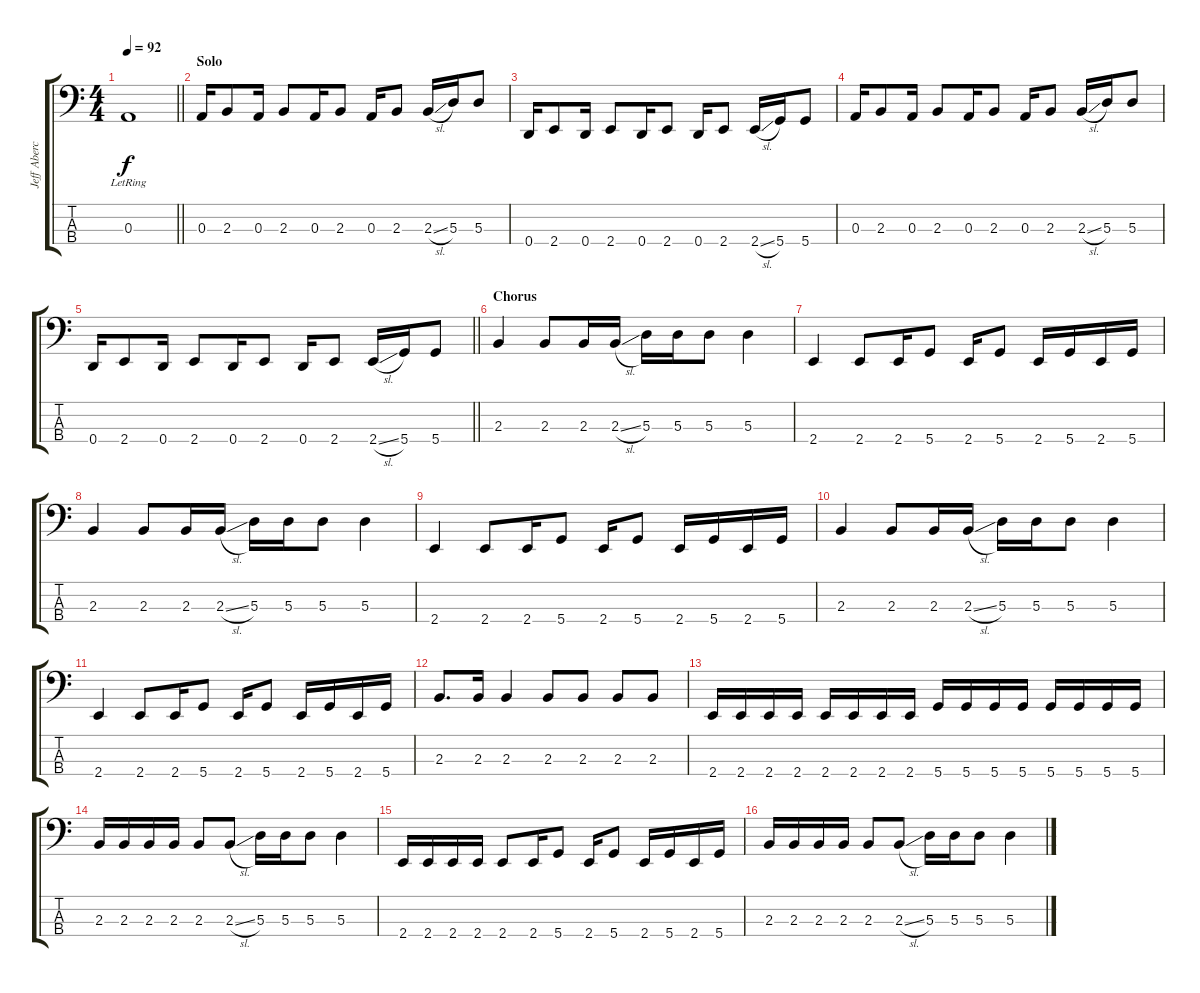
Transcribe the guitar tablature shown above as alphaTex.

\track ("Jeff Abercrombie (Bass)" "Jeff Aberc") {instrument electricbassfinger}
\staff {score tabs}
\tuning (G2 D2 A1 D1) {hide}
\ts (4 4)
\tempo 92
\clef f4
\barLineRight lightlight
\ks c
0.3{lr}.1{dy f} |
\section ("" "Solo")
0.3.16 2.3.8 0.3.16 2.3.8 0.3.16 2.3.8 0.3.16 2.3.8 2.3{sl}.16 5.3.16 5.3.8 |
0.4.16 2.4.8 0.4.16 2.4.8 0.4.16 2.4.8 0.4.16 2.4.8 2.4{sl}.16 5.4.16 5.4.8 |
0.3.16 2.3.8 0.3.16 2.3.8 0.3.16 2.3.8 0.3.16 2.3.8 2.3{sl}.16 5.3.16 5.3.8 |
\barLineRight lightlight
0.4.16 2.4.8 0.4.16 2.4.8 0.4.16 2.4.8 0.4.16 2.4.8 2.4{sl}.16 5.4.16 5.4.8 |
\section ("" "Chorus")
2.3.4 2.3.8 2.3.16 2.3{sl}.16 5.3.16 5.3.16 5.3.8 5.3.4 |
2.4.4 2.4.8 2.4.16 5.4.8 2.4.16 5.4.8 2.4.16 5.4.16 2.4.16 5.4.16 |
2.3.4 2.3.8 2.3.16 2.3{sl}.16 5.3.16 5.3.16 5.3.8 5.3.4 |
2.4.4 2.4.8 2.4.16 5.4.8 2.4.16 5.4.8 2.4.16 5.4.16 2.4.16 5.4.16 |
2.3.4 2.3.8 2.3.16 2.3{sl}.16 5.3.16 5.3.16 5.3.8 5.3.4 |
2.4.4 2.4.8 2.4.16 5.4.8 2.4.16 5.4.8 2.4.16 5.4.16 2.4.16 5.4.16 |
2.3.8{d} 2.3.16 2.3.4 2.3.8 2.3.8 2.3.8 2.3.8 |
2.4.16 2.4.16 2.4.16 2.4.16 2.4.16 2.4.16 2.4.16 2.4.16 5.4.16 5.4.16 5.4.16 5.4.16 5.4.16 5.4.16 5.4.16 5.4.16 |
2.3.16 2.3.16 2.3.16 2.3.16 2.3.8 2.3{sl}.8 5.3.16 5.3.16 5.3.8 5.3.4 |
2.4.16 2.4.16 2.4.16 2.4.16 2.4.8 2.4.16 5.4.8 2.4.16 5.4.8 2.4.16 5.4.16 2.4.16 5.4.16 |
2.3.16 2.3.16 2.3.16 2.3.16 2.3.8 2.3{sl}.8 5.3.16 5.3.16 5.3.8 5.3.4
